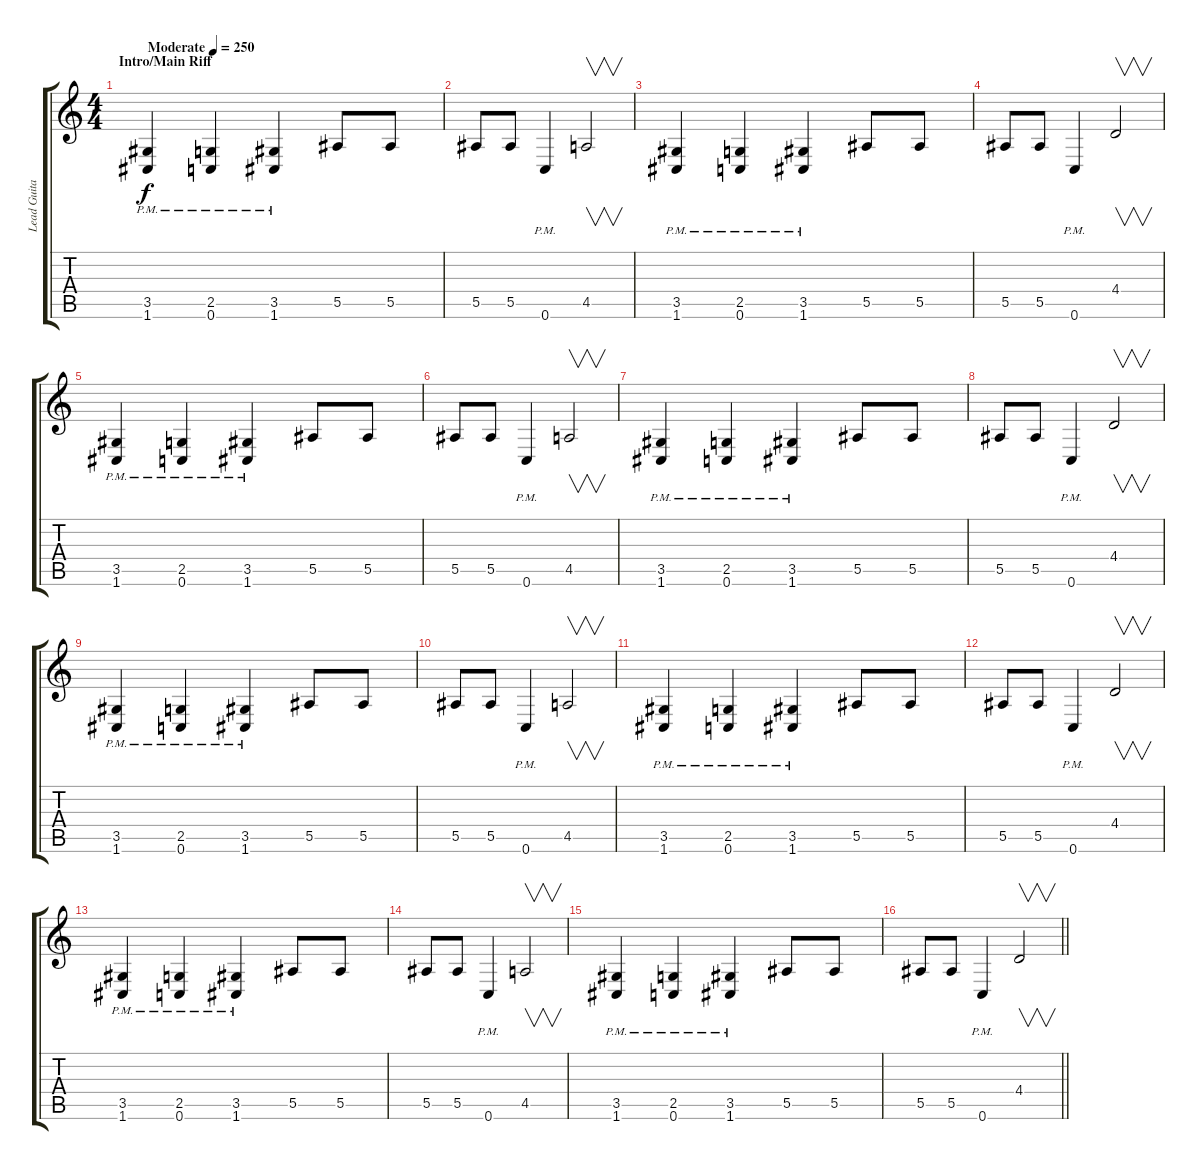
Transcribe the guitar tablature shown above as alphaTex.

\track ("Lead Guitar" "Lead Guita") {instrument distortionguitar}
\staff {score tabs}
\tuning (C4 G3 Eb3 Bb2 F2 C2) {hide}
\ts (4 4)
\section ("" "Intro/Main Riff")
\tempo (250 "Moderate")
\clef g2
\ks c
(3.5{pm} 1.6).4{dy f instrument distortionguitar} (2.5{pm} 0.6).4 (3.5{pm} 1.6).4 5.5.8 5.5.8 |
5.5.8 5.5.8 0.6{pm}.4 4.5.2{v} |
(3.5{pm} 1.6).4 (2.5{pm} 0.6).4 (3.5{pm} 1.6).4 5.5.8 5.5.8 |
5.5.8 5.5.8 0.6{pm}.4 4.4.2{v} |
(3.5{pm} 1.6).4 (2.5{pm} 0.6).4 (3.5{pm} 1.6).4 5.5.8 5.5.8 |
5.5.8 5.5.8 0.6{pm}.4 4.5.2{v} |
(3.5{pm} 1.6).4 (2.5{pm} 0.6).4 (3.5{pm} 1.6).4 5.5.8 5.5.8 |
5.5.8 5.5.8 0.6{pm}.4 4.4.2{v} |
(3.5{pm} 1.6).4 (2.5{pm} 0.6).4 (3.5{pm} 1.6).4 5.5.8 5.5.8 |
5.5.8 5.5.8 0.6{pm}.4 4.5.2{v} |
(3.5{pm} 1.6).4 (2.5{pm} 0.6).4 (3.5{pm} 1.6).4 5.5.8 5.5.8 |
5.5.8 5.5.8 0.6{pm}.4 4.4.2{v} |
(3.5{pm} 1.6).4 (2.5{pm} 0.6).4 (3.5{pm} 1.6).4 5.5.8 5.5.8 |
5.5.8 5.5.8 0.6{pm}.4 4.5.2{v} |
(3.5{pm} 1.6).4 (2.5{pm} 0.6).4 (3.5{pm} 1.6).4 5.5.8 5.5.8 |
\barLineRight lightlight
5.5.8 5.5.8 0.6{pm}.4 4.4.2{v}
